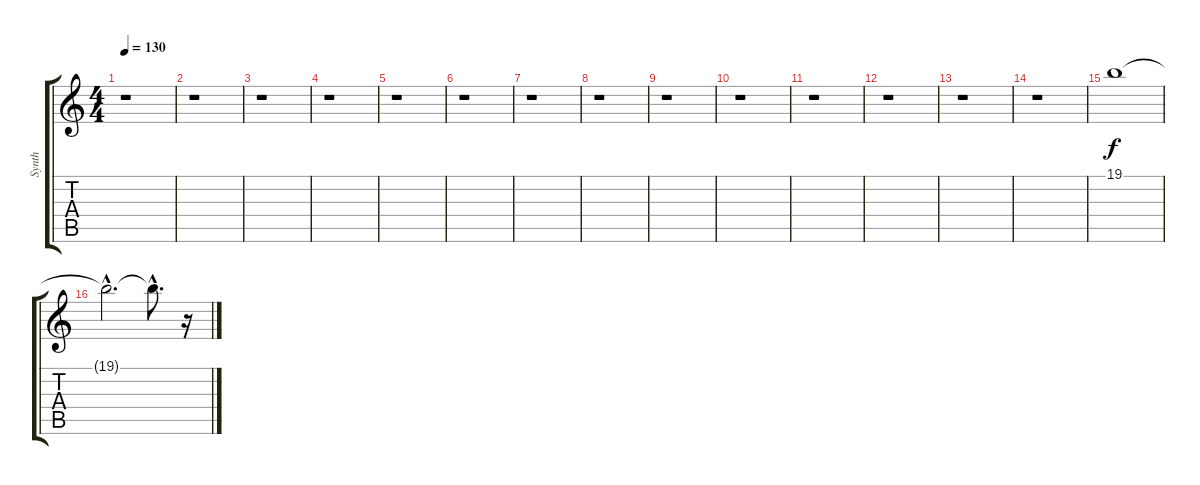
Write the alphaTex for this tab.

\track ("Synth" "Synth") {instrument synthstrings2}
\staff {score tabs}
\tuning (E4 B3 G3 D3 A2 E2) {hide}
\ts (4 4)
\tempo 130
\clef g2
\ks c
r.1{dy f} |
r.1 |
r.1 |
r.1 |
r.1 |
r.1 |
r.1 |
r.1 |
r.1 |
r.1 |
r.1 |
r.1 |
r.1 |
r.1 |
19.1.1 |
19.1{hac t}.2{d} 19.1{hac t}.8{d} r.16
